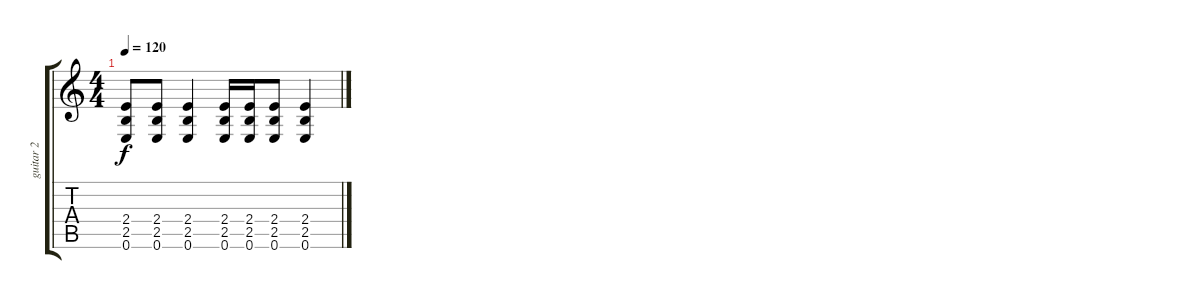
\track ("guitar 2" "guitar 2") {instrument electricguitarjazz}
\staff {score tabs}
\tuning (E4 B3 G3 D3 A2 E2) {hide}
\ts (4 4)
\tempo 120
\clef g2
\ks c
(2.4 2.5 0.6).8{dy f} (2.4 2.5 0.6).8 (2.4 2.5 0.6).4 (2.4 2.5 0.6).16 (2.4 2.5 0.6).16 (2.4 2.5 0.6).8 (2.4 2.5 0.6).4
